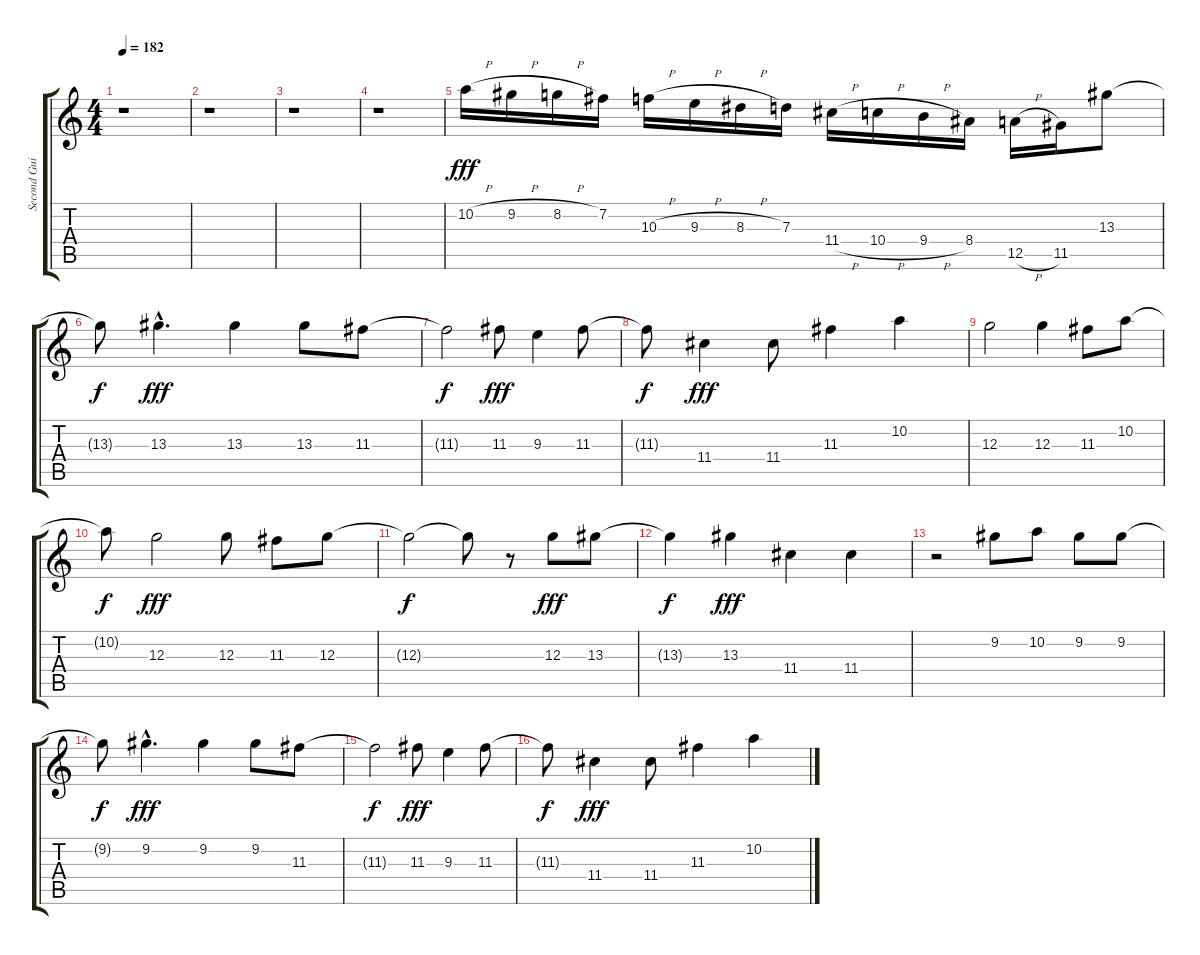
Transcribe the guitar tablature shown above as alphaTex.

\track ("Second Guitar" "Second Gui") {instrument electricguitarjazz}
\staff {score tabs}
\tuning (E4 B3 G3 D3 A2 E2) {hide}
\ts (4 4)
\section ("" "")
\tempo 182
\clef g2
\ks c
r.1{dy fff instrument electricguitarjazz} |
r.1 |
r.1 |
r.1 |
10.2{h}.16 9.2{h}.16 8.2{h}.16 7.2.16 10.3{h}.16 9.3{h}.16 8.3{h}.16 7.3.16 11.4{h}.16 10.4{h}.16 9.4{h}.16 8.4.16 12.5{h}.16 11.5.16 13.3.8 |
13.3{t}.8{dy f} 13.3{hac}.4{d dy fff} 13.3.4 13.3.8 11.3.8 |
11.3{t}.2{dy f} 11.3.8{dy fff} 9.3.4 11.3.8 |
11.3{t}.8{dy f} 11.4.4{dy fff} 11.4.8 11.3.4 10.2.4 |
12.3.2 12.3.4 11.3.8 10.2.8 |
10.2{t}.8{dy f} 12.3.2{dy fff} 12.3.8 11.3.8 12.3.8 |
12.3{t}.2{dy f} 12.3{t}.8 r.8 12.3.8{dy fff} 13.3.8 |
13.3{t}.4{dy f} 13.3.4{dy fff} 11.4.4 11.4.4 |
r.2 9.2.8 10.2.8 9.2.8 9.2.8 |
9.2{t}.8{dy f} 9.2{hac}.4{d dy fff} 9.2.4 9.2.8 11.3.8 |
11.3{t}.2{dy f} 11.3.8{dy fff} 9.3.4 11.3.8 |
11.3{t}.8{dy f} 11.4.4{dy fff} 11.4.8 11.3.4 10.2.4
